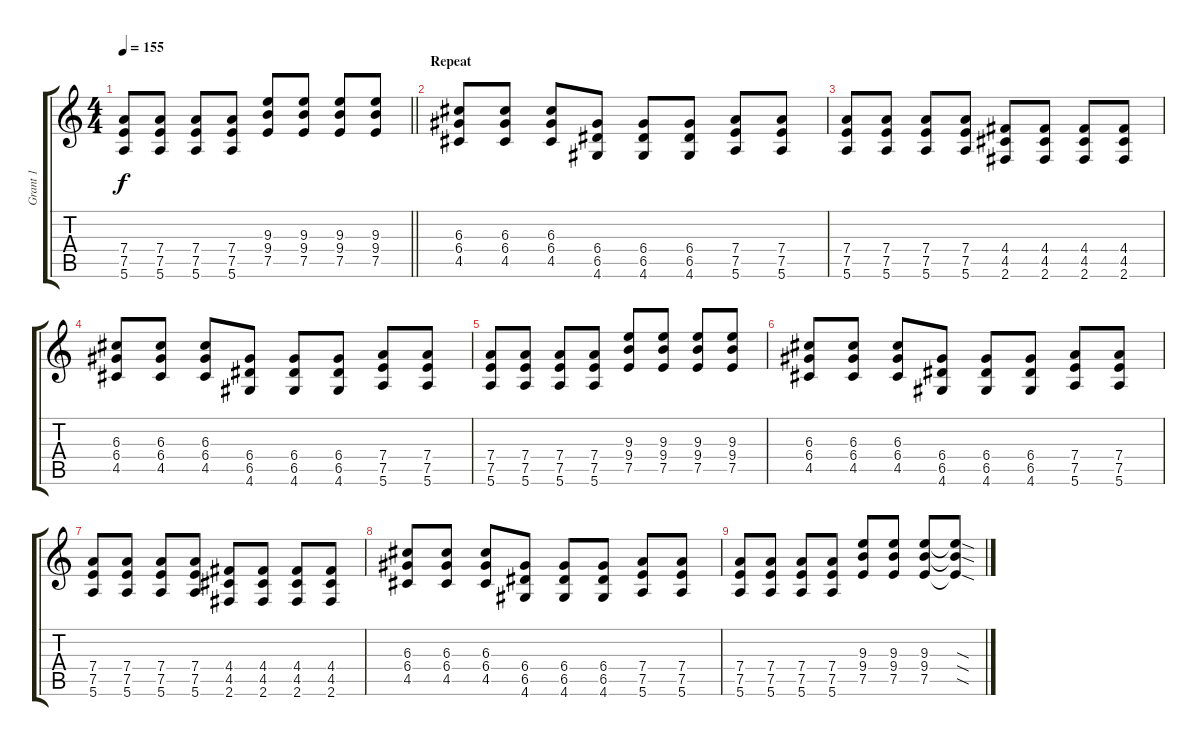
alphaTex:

\track ("Grant 1" "Grant 1") {instrument overdrivenguitar}
\staff {score tabs}
\tuning (E4 B3 G3 D3 A2 E2) {hide}
\ts (4 4)
\tempo 155
\clef g2
\barLineRight lightlight
\ks c
(7.4 7.5 5.6).8{dy f} (7.4 7.5 5.6).8 (7.4 7.5 5.6).8 (7.4 7.5 5.6).8 (9.3 9.4 7.5).8 (9.3 9.4 7.5).8 (9.3 9.4 7.5).8 (9.3 9.4 7.5).8 |
\section ("" "Repeat")
(6.3 6.4 4.5).8 (6.3 6.4 4.5).8 (6.3 6.4 4.5).8 (6.4 6.5 4.6).8 (6.4 6.5 4.6).8 (6.4 6.5 4.6).8 (7.4 7.5 5.6).8 (7.4 7.5 5.6).8 |
(7.4 7.5 5.6).8 (7.4 7.5 5.6).8 (7.4 7.5 5.6).8 (7.4 7.5 5.6).8 (4.4 4.5 2.6).8 (4.4 4.5 2.6).8 (4.4 4.5 2.6).8 (4.4 4.5 2.6).8 |
(6.3 6.4 4.5).8 (6.3 6.4 4.5).8 (6.3 6.4 4.5).8 (6.4 6.5 4.6).8 (6.4 6.5 4.6).8 (6.4 6.5 4.6).8 (7.4 7.5 5.6).8 (7.4 7.5 5.6).8 |
(7.4 7.5 5.6).8 (7.4 7.5 5.6).8 (7.4 7.5 5.6).8 (7.4 7.5 5.6).8 (9.3 9.4 7.5).8 (9.3 9.4 7.5).8 (9.3 9.4 7.5).8 (9.3 9.4 7.5).8 |
(6.3 6.4 4.5).8 (6.3 6.4 4.5).8 (6.3 6.4 4.5).8 (6.4 6.5 4.6).8 (6.4 6.5 4.6).8 (6.4 6.5 4.6).8 (7.4 7.5 5.6).8 (7.4 7.5 5.6).8 |
(7.4 7.5 5.6).8 (7.4 7.5 5.6).8 (7.4 7.5 5.6).8 (7.4 7.5 5.6).8 (4.4 4.5 2.6).8 (4.4 4.5 2.6).8 (4.4 4.5 2.6).8 (4.4 4.5 2.6).8 |
(6.3 6.4 4.5).8 (6.3 6.4 4.5).8 (6.3 6.4 4.5).8 (6.4 6.5 4.6).8 (6.4 6.5 4.6).8 (6.4 6.5 4.6).8 (7.4 7.5 5.6).8 (7.4 7.5 5.6).8 |
(7.4 7.5 5.6).8 (7.4 7.5 5.6).8 (7.4 7.5 5.6).8 (7.4 7.5 5.6).8 (9.3 9.4 7.5).8 (9.3 9.4 7.5).8 (9.3 9.4 7.5).8 (9.3{sod t} 9.4{sod t} 7.5{sod t}).8
